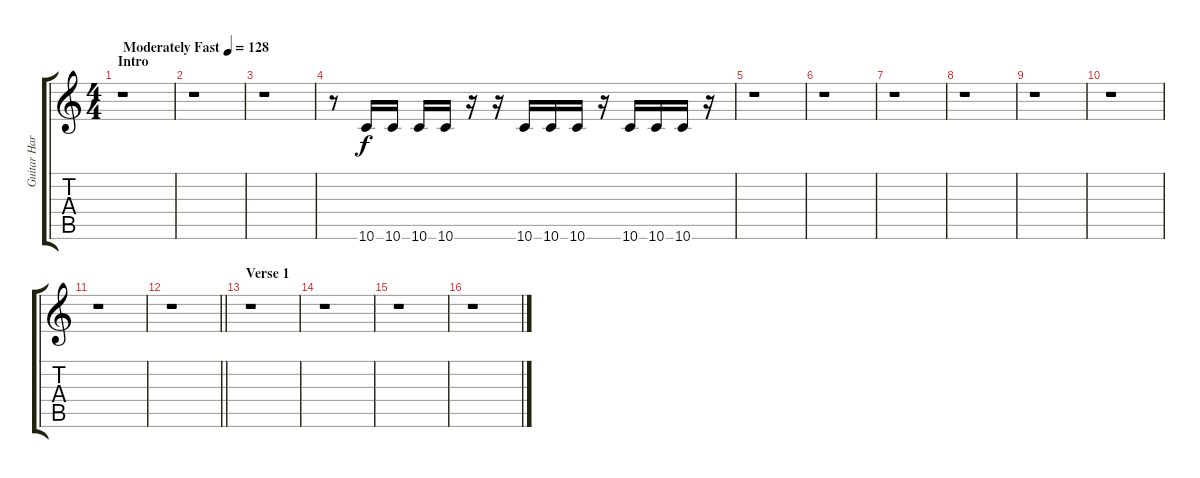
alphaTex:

\track ("Guitar Harmonics and Boost (Gtr 1)" "Guitar Har") {instrument guitarharmonics}
\staff {score tabs}
\tuning (E4 B3 G3 D3 A2 D2) {hide}
\ts (4 4)
\section ("" "Intro")
\tempo (128 "Moderately Fast")
\clef g2
\ks c
r.1{dy f instrument guitarharmonics} |
r.1 |
r.1 |
r.8 10.6.16 10.6.16 10.6.16 10.6.16 r.16 r.16 10.6.16 10.6.16 10.6.16 r.16 10.6.16 10.6.16 10.6.16 r.16 |
r.1 |
r.1 |
r.1 |
r.1 |
r.1 |
r.1 |
r.1 |
\barLineRight lightlight
r.1 |
\section ("" "Verse 1")
r.1 |
r.1 |
r.1 |
r.1
